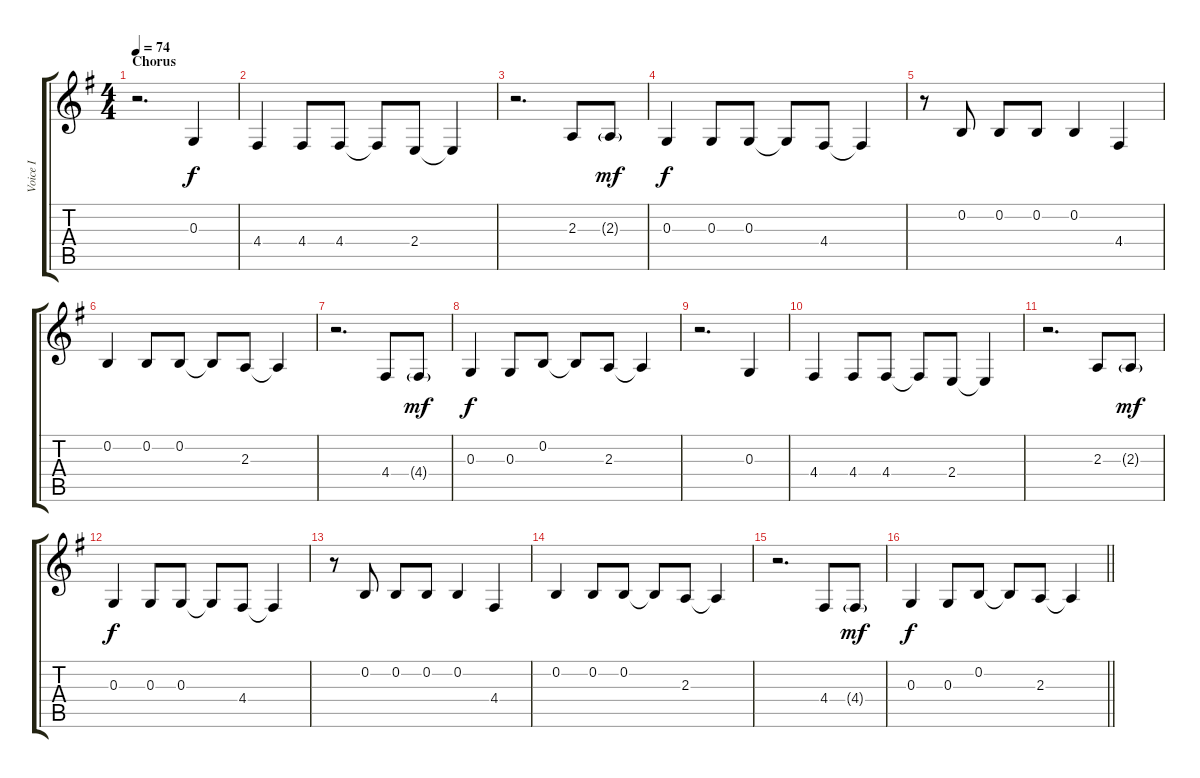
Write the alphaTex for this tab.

\track ("Voice I" "Voice I") {instrument lead6voice}
\staff {score tabs}
\tuning (E4 B3 G3 D3 A2 E2) {hide}
\ts (4 4)
\section ("" "Chorus")
\tempo 74
\clef g2
\ks eminor
r.2{d dy f} 0.3.4 |
4.4.4 4.4.8 4.4.8 4.4{t}.8 2.4.8 2.4{t}.4 |
r.2{d} 2.3.8 2.3{g}.8{dy mf} |
0.3.4{dy f} 0.3.8 0.3.8 0.3{t}.8 4.4.8 4.4{t}.4 |
r.8 0.2.8 0.2.8 0.2.8 0.2.4 4.4.4 |
0.2.4 0.2.8 0.2.8 0.2{t}.8 2.3.8 2.3{t}.4 |
r.2{d} 4.4.8 4.4{g}.8{dy mf} |
0.3.4{dy f} 0.3.8 0.2.8 0.2{t}.8 2.3.8 2.3{t}.4 |
r.2{d} 0.3.4 |
4.4.4 4.4.8 4.4.8 4.4{t}.8 2.4.8 2.4{t}.4 |
r.2{d} 2.3.8 2.3{g}.8{dy mf} |
0.3.4{dy f} 0.3.8 0.3.8 0.3{t}.8 4.4.8 4.4{t}.4 |
r.8 0.2.8 0.2.8 0.2.8 0.2.4 4.4.4 |
0.2.4 0.2.8 0.2.8 0.2{t}.8 2.3.8 2.3{t}.4 |
r.2{d} 4.4.8 4.4{g}.8{dy mf} |
\barLineRight lightlight
0.3.4{dy f} 0.3.8 0.2.8 0.2{t}.8 2.3.8 2.3{t}.4
